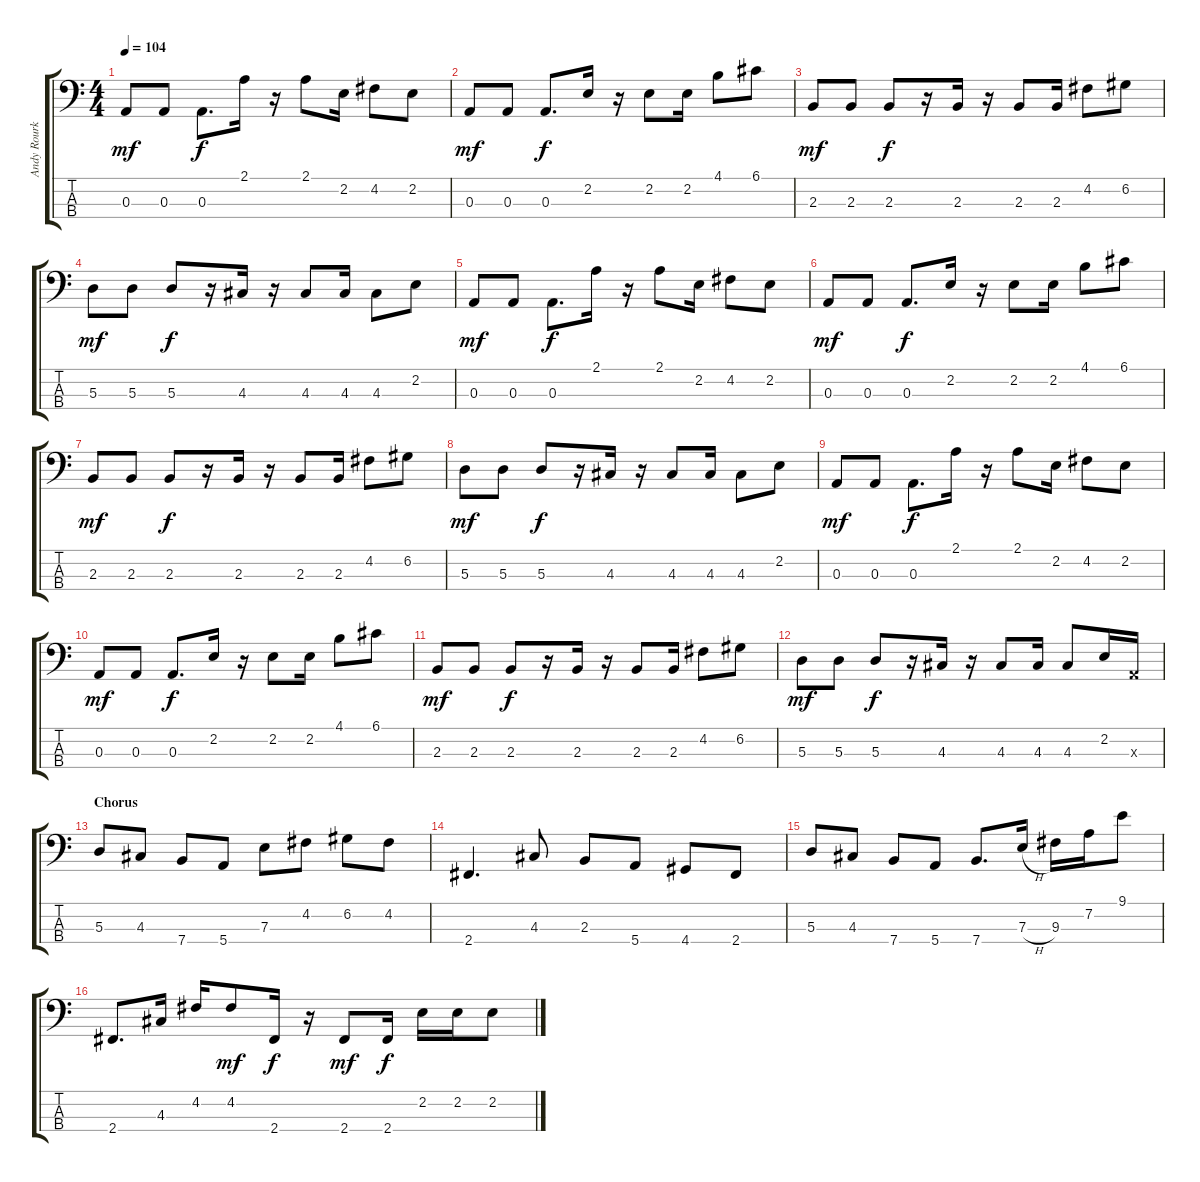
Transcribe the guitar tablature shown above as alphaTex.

\track ("Andy Rourke|Bass" "Andy Rourk") {instrument electricbasspick}
\staff {score tabs}
\tuning (G2 D2 A1 E1) {hide}
\ts (4 4)
\tempo 104
\clef f4
\ks c
0.3.8{dy mf} 0.3.8 0.3.8{d dy f} 2.1.16 r.16 2.1.8 2.2.16 4.2.8 2.2.8 |
0.3.8{dy mf} 0.3.8 0.3.8{d dy f} 2.2.16 r.16 2.2.8 2.2.16 4.1.8 6.1.8 |
2.3.8{dy mf} 2.3.8 2.3.8{dy f} r.16 2.3.16 r.16 2.3.8 2.3.16 4.2.8 6.2.8 |
5.3.8{dy mf} 5.3.8 5.3.8{dy f} r.16 4.3.16 r.16 4.3.8 4.3.16 4.3.8 2.2.8 |
0.3.8{dy mf} 0.3.8 0.3.8{d dy f} 2.1.16 r.16 2.1.8 2.2.16 4.2.8 2.2.8 |
0.3.8{dy mf} 0.3.8 0.3.8{d dy f} 2.2.16 r.16 2.2.8 2.2.16 4.1.8 6.1.8 |
2.3.8{dy mf} 2.3.8 2.3.8{dy f} r.16 2.3.16 r.16 2.3.8 2.3.16 4.2.8 6.2.8 |
5.3.8{dy mf} 5.3.8 5.3.8{dy f} r.16 4.3.16 r.16 4.3.8 4.3.16 4.3.8 2.2.8 |
0.3.8{dy mf} 0.3.8 0.3.8{d dy f} 2.1.16 r.16 2.1.8 2.2.16 4.2.8 2.2.8 |
0.3.8{dy mf} 0.3.8 0.3.8{d dy f} 2.2.16 r.16 2.2.8 2.2.16 4.1.8 6.1.8 |
2.3.8{dy mf} 2.3.8 2.3.8{dy f} r.16 2.3.16 r.16 2.3.8 2.3.16 4.2.8 6.2.8 |
5.3.8{dy mf} 5.3.8 5.3.8{dy f} r.16 4.3.16 r.16 4.3.8 4.3.16 4.3.8 2.2.16 0.3{x}.16 |
\section ("" "Chorus")
5.3.8 4.3.8 7.4.8 5.4.8 7.3.8 4.2.8 6.2.8 4.2.8 |
2.4.4{d} 4.3.8 2.3.8 5.4.8 4.4.8 2.4.8 |
5.3.8 4.3.8 7.4.8 5.4.8 7.4.8{d} 7.3{h}.16 9.3.16 7.2.16 9.1.8 |
2.4.8{d} 4.3.16 4.2.16 4.2.8{dy mf} 2.4.16{dy f} r.16 2.4.8{dy mf} 2.4.16{dy f} 2.2.16 2.2.16 2.2.8
